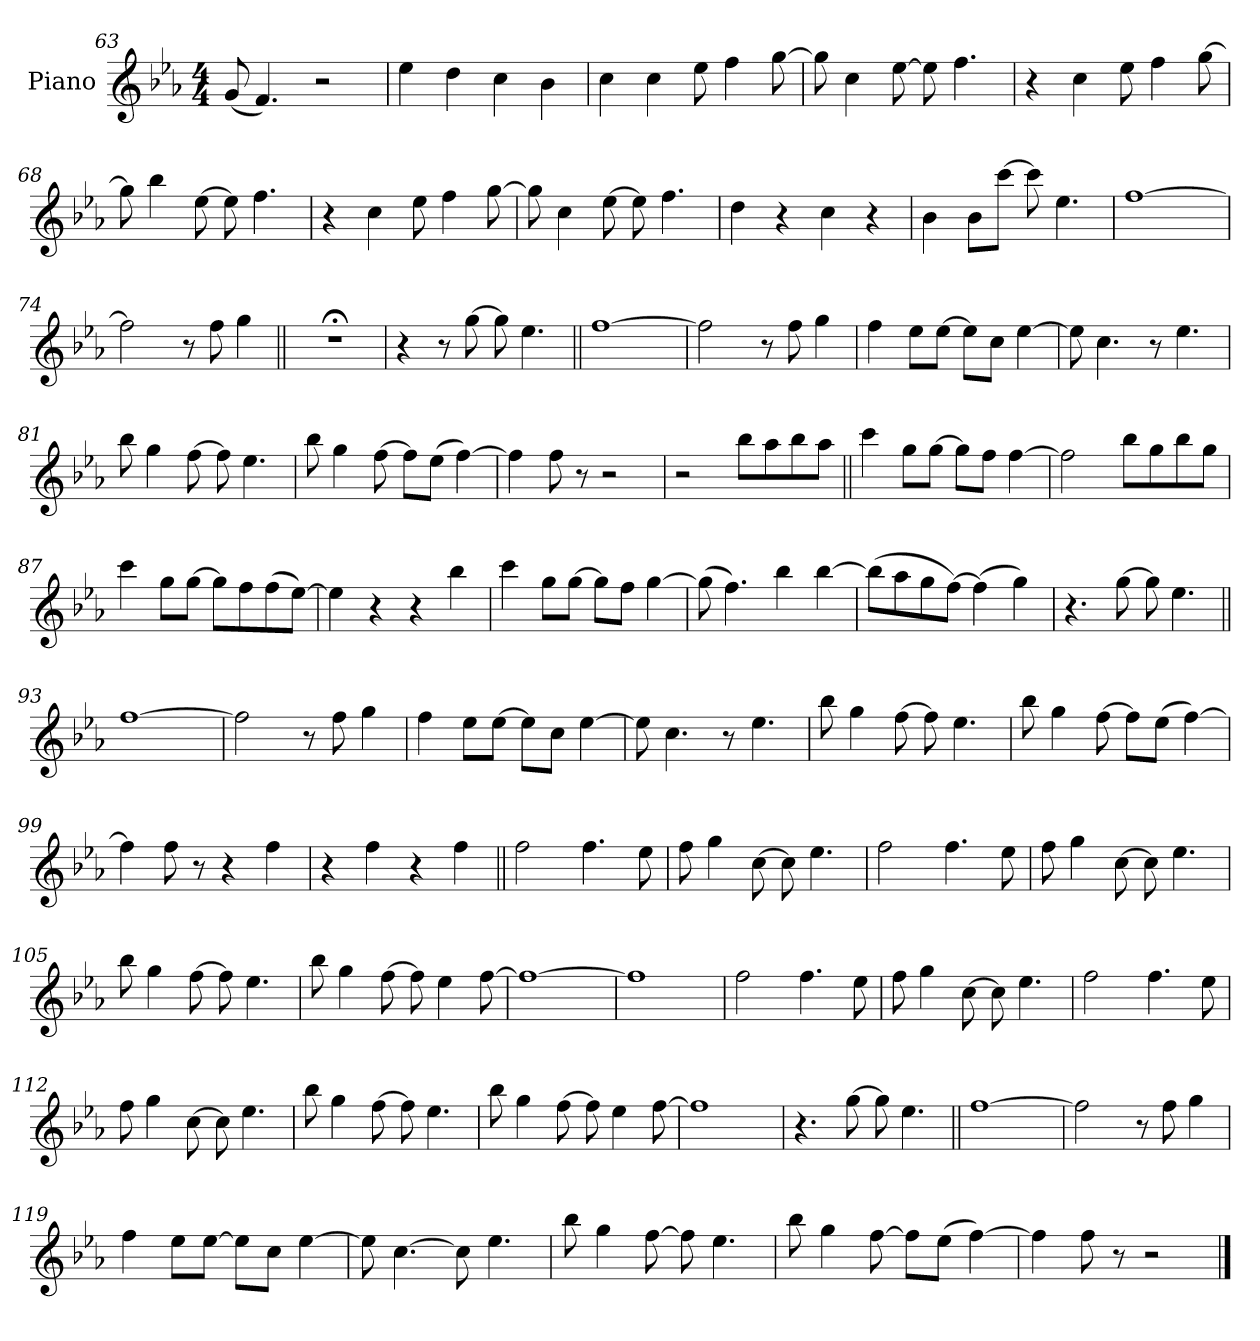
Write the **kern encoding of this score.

**kern
*part1
*staff1
*I"Piano
*I'Pno.
*clefG2
*k[b-e-a-]
*M4/4
=63
(<8g
4.f)
2r
=64
4ee-
4dd
4cc
4b-
=65
4cc
4cc
8ee-
4ff
[8gg
=66
8gg]
4cc
[8ee-
8ee-]
4.ff
=67
4r
4cc
8ee-
4ff
[8gg
=68
8gg]
4bb-
[8ee-
8ee-]
4.ff
=69
4r
4cc
8ee-
4ff
[8gg
=70
8gg]
4cc
[8ee-
8ee-]
4.ff
=71
4dd
4r
4cc
4r
=72
4b-
8b-L
[8cccJ
8ccc]
4.ee-
=73
[1ff
=74
2ff]
8r
8ff
4gg
=75||
1r;<
=76
4r
8r
[8gg
8gg]
4.ee-
=77||
[1ff
=78
2ff]
8r
8ff
4gg
=79
4ff
8ee-L
[8ee-J
8ee-L]
8ccJ
[4ee-
=80
8ee-]
4.cc
8r
4.ee-
=81
8bb-
4gg
[8ff
8ff]
4.ee-
=82
8bb-
4gg
[8ff
8ffL]
(>8ee-J
[4ff)
=83
4ff]
8ff
8r
2r
=84
2r
8bb-L
8aa-
8bb-
8aa-J
=85||
4ccc
8ggL
[8ggJ
8ggL]
8ffJ
[4ff
=86
2ff]
8bb-L
8gg
8bb-
8ggJ
=87
4ccc
8ggL
[8ggJ
8ggL]
8ff
(>8ff
[8ee-J)
=88
4ee-]
4r
4r
4bb-
=89
4ccc
8ggL
[8ggJ
8ggL]
8ffJ
[4gg
=90
(>8gg]
4.ff)
4bb-
[4bb-
=91
(>8bb-L]
8aa-
8gg
[8ffJ)
(>4ff]
4gg)
=92
4.r
[8gg
8gg]
4.ee-
=93||
[1ff
=94
2ff]
8r
8ff
4gg
=95
4ff
8ee-L
[8ee-J
8ee-L]
8ccJ
[4ee-
=96
8ee-]
4.cc
8r
4.ee-
=97
8bb-
4gg
[8ff
8ff]
4.ee-
=98
8bb-
4gg
[8ff
8ffL]
(>8ee-J
[4ff)
=99
4ff]
8ff
8r
4r
4ff!
=100
4r
4ff!
4r
4ff!
=101||
2ff!
4.ff!
8ee-!
=102
8ff!
4gg!
[8cc!
8cc!]
4.ee-!
=103
2ff!
4.ff!
8ee-!
=104
8ff!
4gg!
[8cc!
8cc!]
4.ee-!
=105
8bb-!
4gg!
[8ff!
8ff!]
4.ee-!
=106
8bb-!
4gg!
[8ff!
8ff!]
4ee-!
[8ff!
=107
1ff!_
=108
1ff!]
=109
2ff!
4.ff!
8ee-!
=110
8ff!
4gg!
[8cc!
8cc!]
4.ee-!
=111
2ff!
4.ff!
8ee-!
=112
8ff!
4gg!
[8cc!
8cc!]
4.ee-!
=113
8bb-!
4gg!
[8ff!
8ff!]
4.ee-!
=114
8bb-!
4gg!
[8ff!
8ff!]
4ee-!
[8ff!
=115
1ff!]
=116
4.r
[8gg
8gg]
4.ee-
=117||
[1ff
=118
2ff]
8r
8ff
4gg
=119
4ff
8ee-L
[8ee-J
8ee-L]
8ccJ
[4ee-
=120
8ee-]
[4.cc
8cc]
4.ee-
=121
8bb-
4gg
[8ff
8ff]
4.ee-
=122
8bb-
4gg
[8ff
8ffL]
(>8ee-J
[4ff)
=123
4ff]
8ff
8r
2r
==
*-
